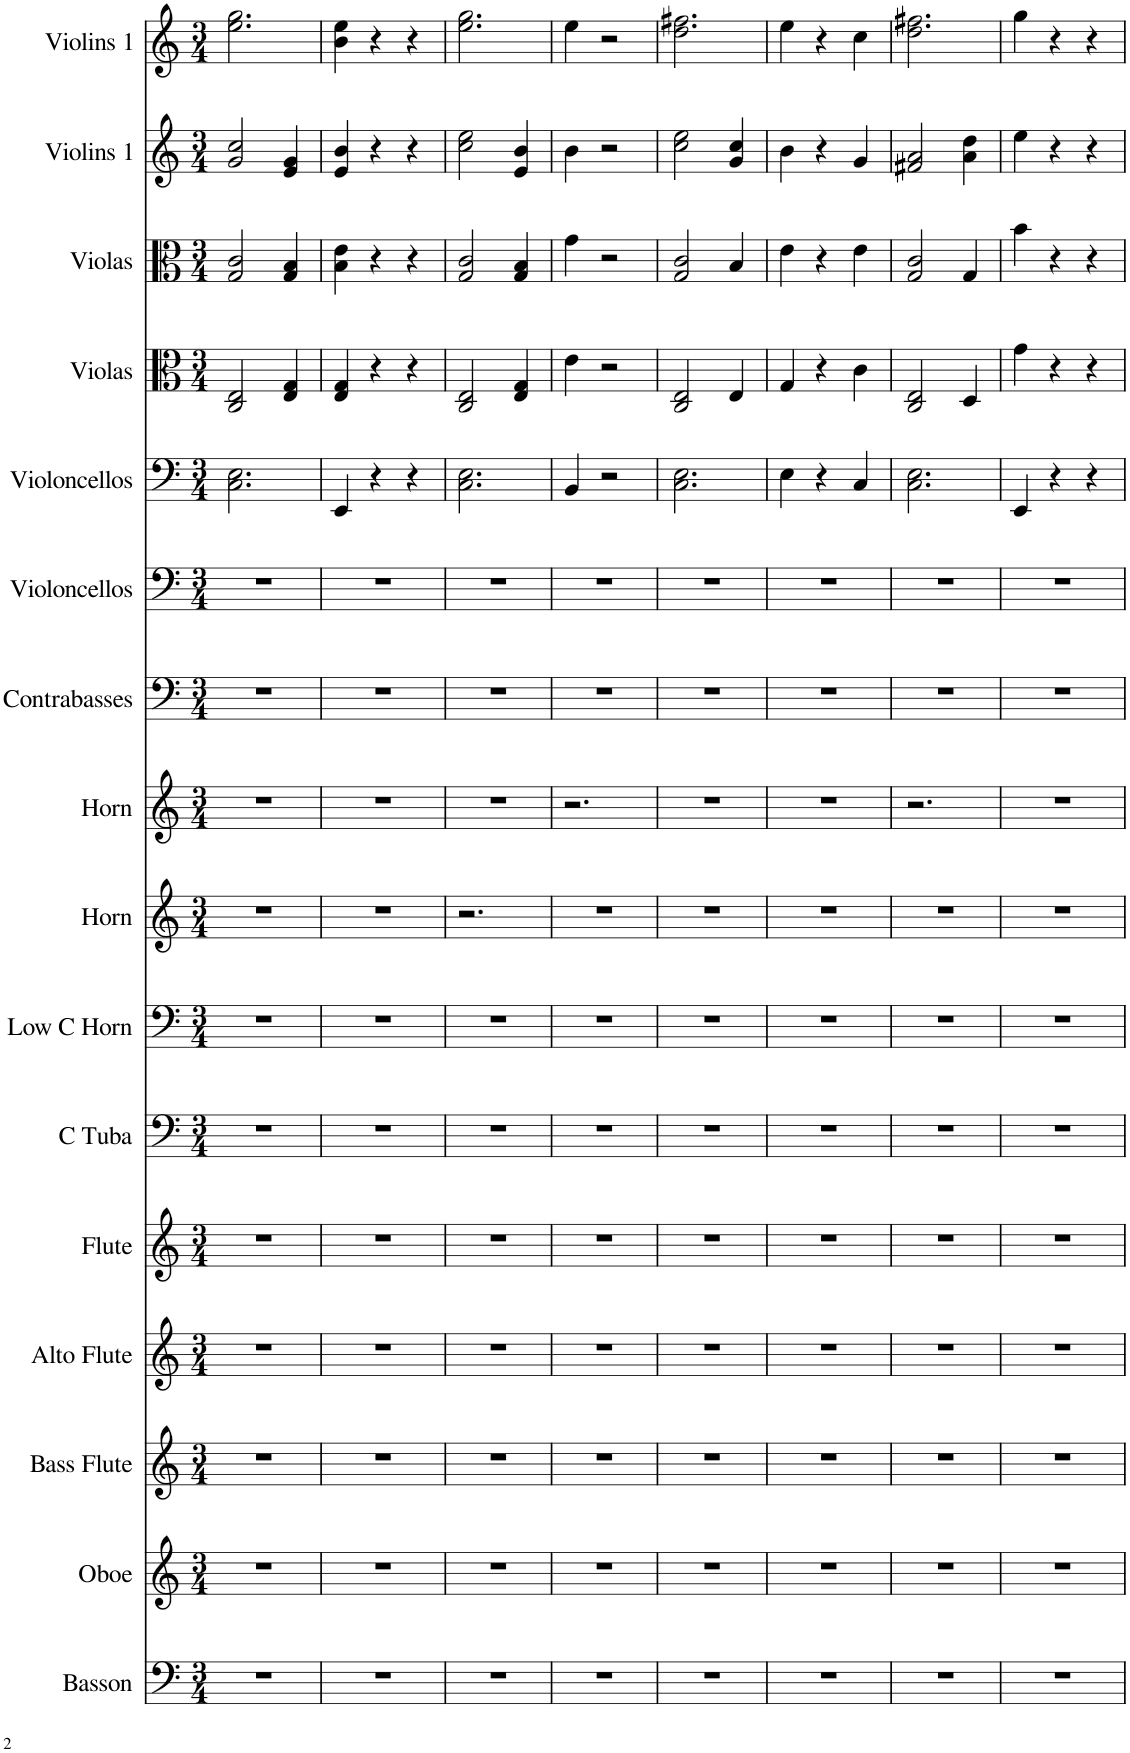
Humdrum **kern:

**kern	**kern	**kern	**kern	**kern	**kern	**kern	**kern	**kern	**kern	**kern	**kern	**kern	**kern	**kern	**kern
*part16	*part15	*part14	*part13	*part12	*part11	*part10	*part9	*part8	*part7	*part6	*part5	*part4	*part3	*part2	*part1
*staff16	*staff15	*staff14	*staff13	*staff12	*staff11	*staff10	*staff9	*staff8	*staff7	*staff6	*staff5	*staff4	*staff3	*staff2	*staff1
*I"Basson	*I"Oboe	*I"Bass Flute	*I"Alto Flute	*I"Flute	*I"C Tuba	*I"Low C Horn	*I"Horn	*I"Horn	*I"Contrabasses	*I"Violoncellos	*I"Violoncellos	*I"Violas	*I"Violas	*I"Violins 1	*I"Violins 1
*I'Bsn.	*I'Ob.	*I'B. Fl.	*I'A. Fl.	*I'Fl.	*I'C Tu.	*I'L. C Hn.	*I'Hn.	*I'Hn.	*I'Cbs.	*I'Vlcs.	*I'Vlcs.	*I'Vlas.	*I'Vlas.	*I'Vlns. 1	*I'Vlns. 1
*clefF4	*clefG2	*clefG2	*clefG2	*clefG2	*clefF4	*clefF4	*clefG2	*clefG2	*clefF4	*clefF4	*clefF4	*clefC3	*clefC3	*clefG2	*clefG2
*	*	*Trd7c12	*Trd3c5	*	*	*Trd4c7	*Trd4c7	*Trd4c7	*Trd7c12	*	*	*	*	*	*
*k[]	*k[]	*k[]	*k[]	*k[]	*k[]	*k[]	*k[]	*k[]	*k[]	*k[]	*k[]	*k[]	*k[]	*k[]	*k[]
*M3/4	*M3/4	*M3/4	*M3/4	*M3/4	*M3/4	*M3/4	*M3/4	*M3/4	*M3/4	*M3/4	*M3/4	*M3/4	*M3/4	*M3/4	*M3/4
=1	=1	=1	=1	=1	=1	=1	=1	=1	=1	=1	=1	=1	=1	=1	=1
2.r	2.r	2.r	2.r	2.r	2.r	2.r	2.r	2.r	2.r	2.r	2.C\ 2.E\	2C/ 2E/	2G/ 2c/	2g/ 2cc/	2.ee\ 2.gg\
.	.	.	.	.	.	.	.	.	.	.	.	4E/ 4G/	4G/ 4B/	4e/ 4g/	.
=2	=2	=2	=2	=2	=2	=2	=2	=2	=2	=2	=2	=2	=2	=2	=2
2.r	2.r	2.r	2.r	2.r	2.r	2.r	2.r	2.r	2.r	2.r	4EE/	4E/ 4G/	4B\ 4e\	4e/ 4b/	4b\ 4ee\
.	.	.	.	.	.	.	.	.	.	.	4r	4r	4r	4r	4r
.	.	.	.	.	.	.	.	.	.	.	4r	4r	4r	4r	4r
=3	=3	=3	=3	=3	=3	=3	=3	=3	=3	=3	=3	=3	=3	=3	=3
2.r	2.r	2.r	2.r	2.r	2.r	2.r	2.r	2.r	2.r	2.r	2.C\ 2.E\	2C/ 2E/	2G/ 2c/	2cc\ 2ee\	2.ee\ 2.gg\
.	.	.	.	.	.	.	.	.	.	.	.	4E/ 4G/	4G/ 4B/	4e/ 4b/	.
=4	=4	=4	=4	=4	=4	=4	=4	=4	=4	=4	=4	=4	=4	=4	=4
2.r	2.r	2.r	2.r	2.r	2.r	2.r	2.r	2.r	2.r	2.r	4BB/	4e\	4g\	4b\	4ee\
.	.	.	.	.	.	.	.	.	.	.	2r	2r	2r	2r	2r
=5	=5	=5	=5	=5	=5	=5	=5	=5	=5	=5	=5	=5	=5	=5	=5
2.r	2.r	2.r	2.r	2.r	2.r	2.r	2.r	2.r	2.r	2.r	2.C\ 2.E\	2C/ 2E/	2G/ 2c/	2cc\ 2ee\	2.dd\ 2.ff#X\
.	.	.	.	.	.	.	.	.	.	.	.	4E/	4B/	4g/ 4cc/	.
=6	=6	=6	=6	=6	=6	=6	=6	=6	=6	=6	=6	=6	=6	=6	=6
2.r	2.r	2.r	2.r	2.r	2.r	2.r	2.r	2.r	2.r	2.r	4E\	4G/	4e\	4b\	4ee\
.	.	.	.	.	.	.	.	.	.	.	4r	4r	4r	4r	4r
.	.	.	.	.	.	.	.	.	.	.	4C/	4c\	4e\	4g/	4cc\
=7	=7	=7	=7	=7	=7	=7	=7	=7	=7	=7	=7	=7	=7	=7	=7
2.r	2.r	2.r	2.r	2.r	2.r	2.r	2.r	2.r	2.r	2.r	2.C\ 2.E\	2C/ 2E/	2G/ 2c/	2f#X/ 2a/	2.dd\ 2.ff#X\
.	.	.	.	.	.	.	.	.	.	.	.	4D/	4G/	4a\ 4dd\	.
=8	=8	=8	=8	=8	=8	=8	=8	=8	=8	=8	=8	=8	=8	=8	=8
2.r	2.r	2.r	2.r	2.r	2.r	2.r	2.r	2.r	2.r	2.r	4EE/	4g\	4b\	4ee\	4gg\
.	.	.	.	.	.	.	.	.	.	.	4r	4r	4r	4r	4r
.	.	.	.	.	.	.	.	.	.	.	4r	4r	4r	4r	4r
=	=	=	=	=	=	=	=	=	=	=	=	=	=	=	=
*-	*-	*-	*-	*-	*-	*-	*-	*-	*-	*-	*-	*-	*-	*-	*-
